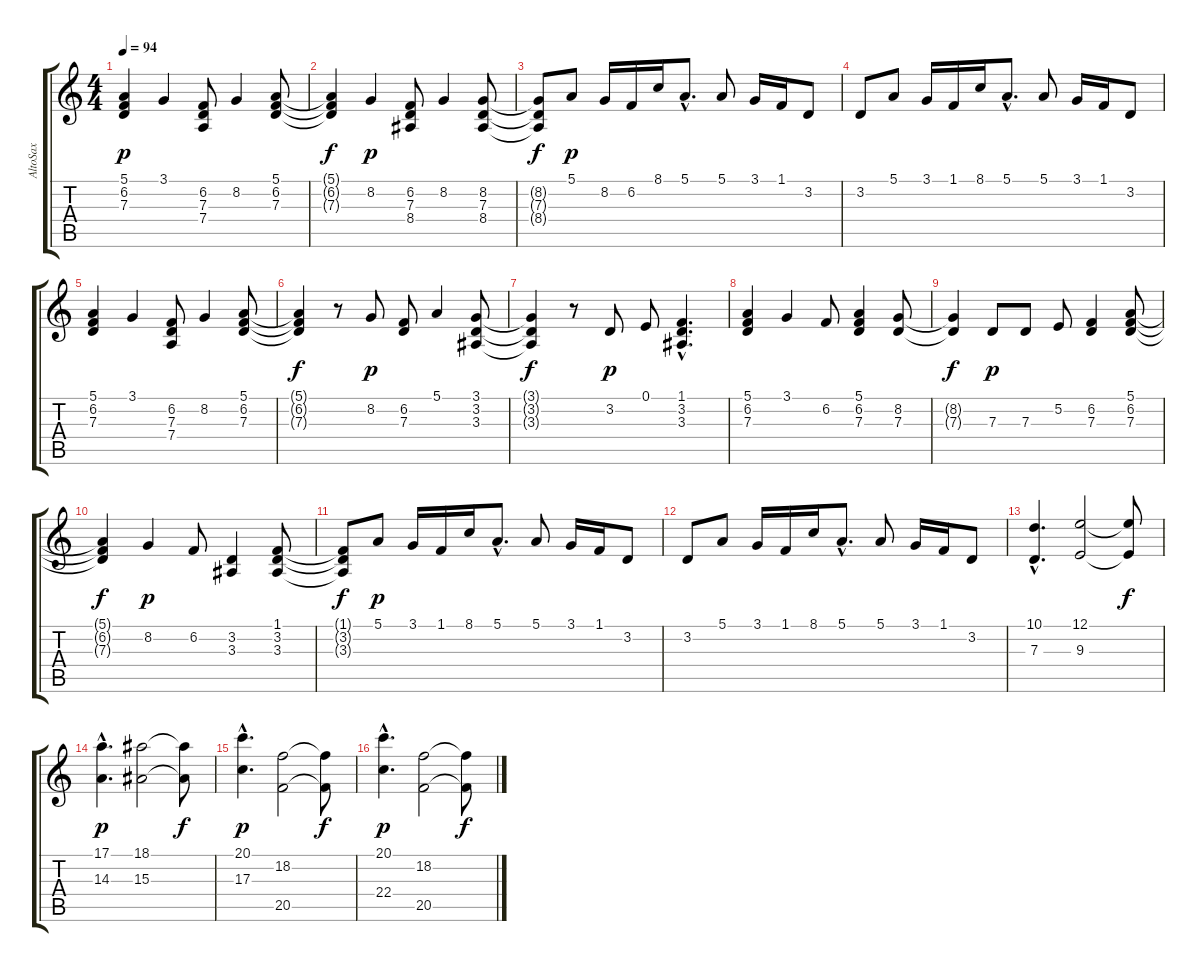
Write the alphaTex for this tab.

\track ("AltoSax" "AltoSax") {instrument synthstrings1}
\staff {score tabs}
\tuning (E4 B3 G3 D3 A2 E2) {hide}
\ts (4 4)
\tempo 94
\clef g2
\ks c
(5.1 6.2 7.3).4{dy p} 3.1.4 (6.2 7.3 7.4).8 8.2.4 (5.1 6.2 7.3).8 |
(5.1{t} 6.2{t} 7.3{t}).4{dy f} 8.2.4{dy p} (6.2 7.3 8.4).8 8.2.4 (8.2 7.3 8.4).8 |
(8.2{t} 7.3{t} 8.4{t}).8{dy f} 5.1.8{dy p} 8.2.16 6.2.16 8.1.16 5.1{hac}.8{d} 5.1.8 3.1.16 1.1.16 3.2.8 |
3.2.8 5.1.8 3.1.16 1.1.16 8.1.16 5.1{hac}.8{d} 5.1.8 3.1.16 1.1.16 3.2.8 |
(5.1 6.2 7.3).4 3.1.4 (6.2 7.3 7.4).8 8.2.4 (5.1 6.2 7.3).8 |
(5.1{t} 6.2{t} 7.3{t}).4{dy f} r.8 8.2.8{dy p} (6.2 7.3).8 5.1.4 (3.1 3.2 3.3).8 |
(3.1{t} 3.2{t} 3.3{t}).4{dy f} r.8 3.2.8{dy p} 0.1.8 (1.1{hac} 3.2{hac} 3.3{hac}).4{d} |
(5.1 6.2 7.3).4 3.1.4 6.2.8 (5.1 6.2 7.3).4 (8.2 7.3).8 |
(8.2{t} 7.3{t}).4{dy f} 7.3.8{dy p} 7.3.8 5.2.8 (6.2 7.3).4 (5.1 6.2 7.3).8 |
(5.1{t} 6.2{t} 7.3{t}).4{dy f} 8.2.4{dy p} 6.2.8 (3.2 3.3).4 (1.1 3.2 3.3).8 |
(1.1{t} 3.2{t} 3.3{t}).8{dy f} 5.1.8{dy p} 3.1.16 1.1.16 8.1.16 5.1{hac}.8{d} 5.1.8 3.1.16 1.1.16 3.2.8 |
3.2.8 5.1.8 3.1.16 1.1.16 8.1.16 5.1{hac}.8{d} 5.1.8 3.1.16 1.1.16 3.2.8 |
(10.1{hac} 7.3{hac}).4{d} (12.1 9.3).2 (12.1{t} 9.3{t}).8{dy f} |
(17.1{hac} 14.3{hac}).4{d dy p} (18.1 15.3).2 (18.1{t} 15.3{t}).8{dy f} |
(20.1{hac} 17.3{hac}).4{d dy p} (18.2 20.5).2 (18.2{t} 20.5{t}).8{dy f} |
(20.1{hac} 22.4{hac}).4{d dy p} (18.2 20.5).2 (18.2{t} 20.5{t}).8{dy f}
